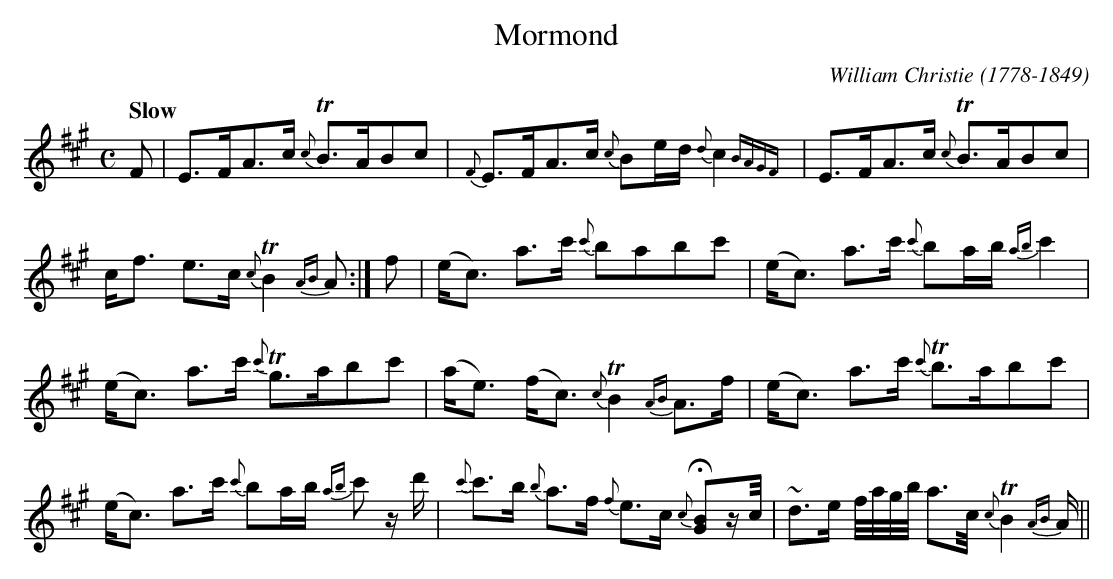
X:1
T:Mormond
C:William Christie (1778-1849)
M:C
L:1/16
Q:"Slow"
K:A
F2|E3FA3c {c}TB3AB2c2|{F}E3FA3c {c}B2ed {d}c4 {BAGF}|E3FA3c {c}TB3AB2c2|
cf3 e3c {c}TB4 {AB}A2:|f2|(ec3) a3c' {c'}b2a2b2c'2|(ec3) a3c' {c'}b2ab {ab}c'4|
(ec3) a3c' {c'}Tg3ab2c'2|(ae3) (fc3) {c}TB4 {AB} A3f|(ec3) a3c' {c'}Tb3ab2c'2|
(ec3) a3c' {c'}b2ab {ab}c'2 zd'|{c'}c'3b {b}a3f {f}e3c {c}!fermata![G2B2]zc/|~d3e f/a/g/b/ a3c/ {c}TB4 {AB}A||
